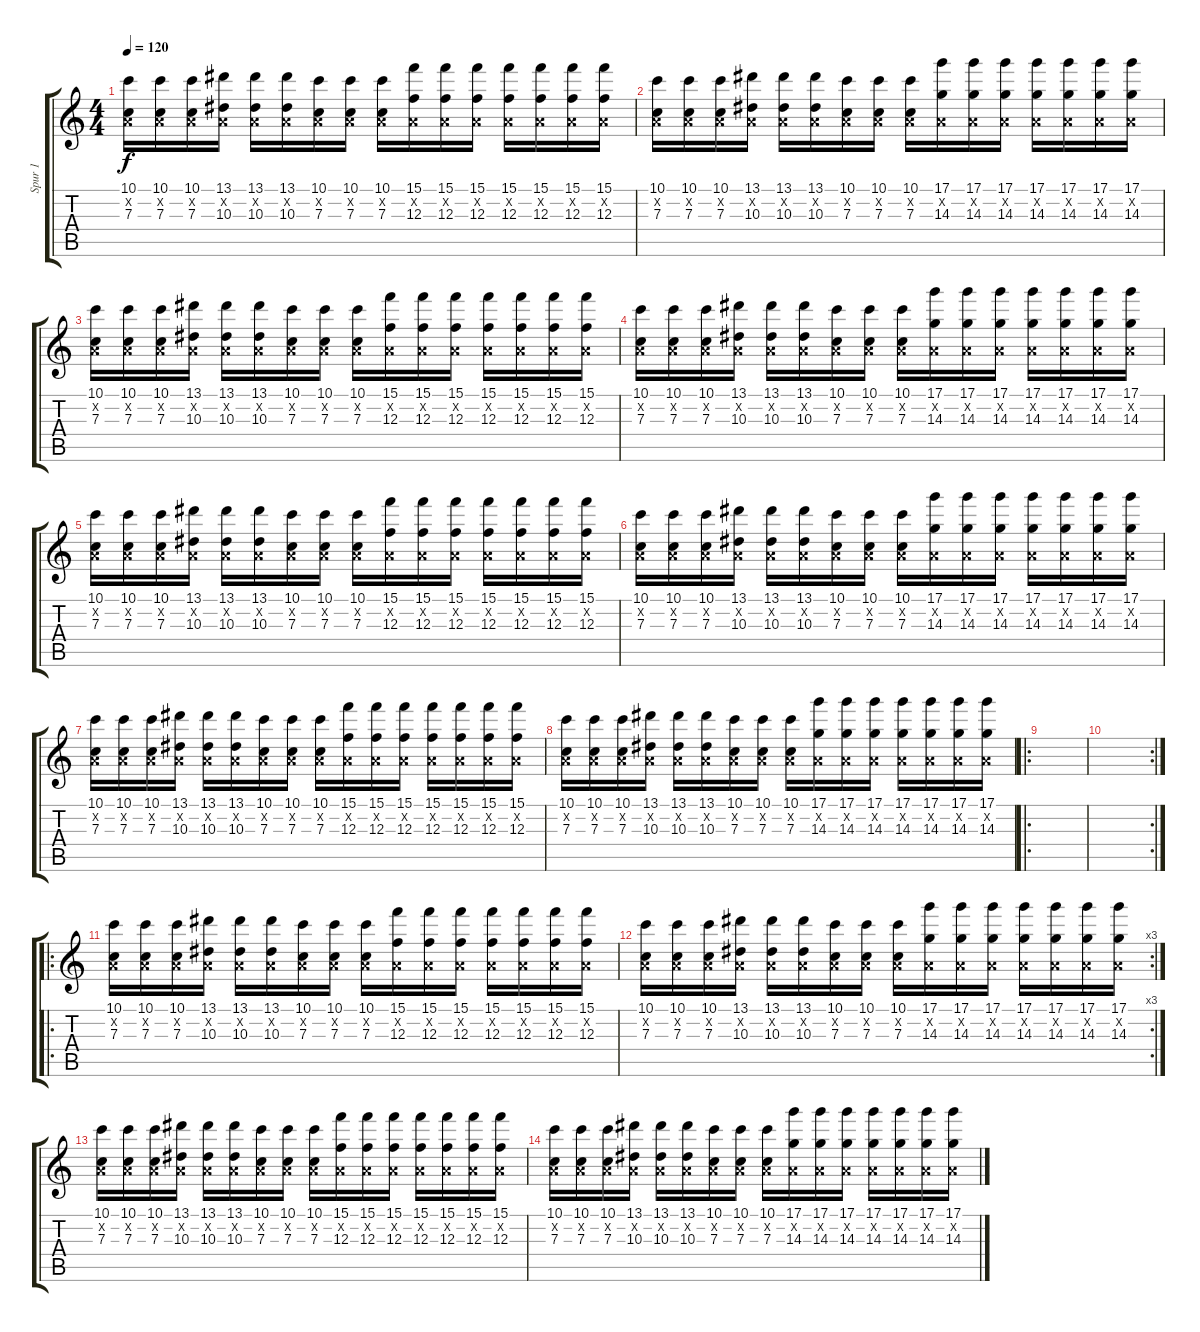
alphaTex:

\track ("Spur 1" "Spur 1") {instrument distortionguitar}
\staff {score tabs}
\tuning (D4 A3 F3 C3 G2 C2) {hide}
\ts (4 4)
\tempo 120
\clef g2
\ks c
(10.1 0.2{x} 7.3).16{dy f instrument distortionguitar} (10.1 0.2{x} 7.3).16 (10.1 0.2{x} 7.3).16 (13.1 0.2{x} 10.3).16 (13.1 0.2{x} 10.3).16 (13.1 0.2{x} 10.3).16 (10.1 0.2{x} 7.3).16 (10.1 0.2{x} 7.3).16 (10.1 0.2{x} 7.3).16 (15.1 0.2{x} 12.3).16 (15.1 0.2{x} 12.3).16 (15.1 0.2{x} 12.3).16 (15.1 0.2{x} 12.3).16 (15.1 0.2{x} 12.3).16 (15.1 0.2{x} 12.3).16 (15.1 0.2{x} 12.3).16 |
(10.1 0.2{x} 7.3).16 (10.1 0.2{x} 7.3).16 (10.1 0.2{x} 7.3).16 (13.1 0.2{x} 10.3).16 (13.1 0.2{x} 10.3).16 (13.1 0.2{x} 10.3).16 (10.1 0.2{x} 7.3).16 (10.1 0.2{x} 7.3).16 (10.1 0.2{x} 7.3).16 (17.1 0.2{x} 14.3).16 (17.1 0.2{x} 14.3).16 (17.1 0.2{x} 14.3).16 (17.1 0.2{x} 14.3).16 (17.1 0.2{x} 14.3).16 (17.1 0.2{x} 14.3).16 (17.1 0.2{x} 14.3).16 |
(10.1 0.2{x} 7.3).16 (10.1 0.2{x} 7.3).16 (10.1 0.2{x} 7.3).16 (13.1 0.2{x} 10.3).16 (13.1 0.2{x} 10.3).16 (13.1 0.2{x} 10.3).16 (10.1 0.2{x} 7.3).16 (10.1 0.2{x} 7.3).16 (10.1 0.2{x} 7.3).16 (15.1 0.2{x} 12.3).16 (15.1 0.2{x} 12.3).16 (15.1 0.2{x} 12.3).16 (15.1 0.2{x} 12.3).16 (15.1 0.2{x} 12.3).16 (15.1 0.2{x} 12.3).16 (15.1 0.2{x} 12.3).16 |
(10.1 0.2{x} 7.3).16 (10.1 0.2{x} 7.3).16 (10.1 0.2{x} 7.3).16 (13.1 0.2{x} 10.3).16 (13.1 0.2{x} 10.3).16 (13.1 0.2{x} 10.3).16 (10.1 0.2{x} 7.3).16 (10.1 0.2{x} 7.3).16 (10.1 0.2{x} 7.3).16 (17.1 0.2{x} 14.3).16 (17.1 0.2{x} 14.3).16 (17.1 0.2{x} 14.3).16 (17.1 0.2{x} 14.3).16 (17.1 0.2{x} 14.3).16 (17.1 0.2{x} 14.3).16 (17.1 0.2{x} 14.3).16 |
(10.1 0.2{x} 7.3).16{volume 7} (10.1 0.2{x} 7.3).16 (10.1 0.2{x} 7.3).16 (13.1 0.2{x} 10.3).16 (13.1 0.2{x} 10.3).16 (13.1 0.2{x} 10.3).16 (10.1 0.2{x} 7.3).16 (10.1 0.2{x} 7.3).16 (10.1 0.2{x} 7.3).16 (15.1 0.2{x} 12.3).16 (15.1 0.2{x} 12.3).16 (15.1 0.2{x} 12.3).16 (15.1 0.2{x} 12.3).16 (15.1 0.2{x} 12.3).16 (15.1 0.2{x} 12.3).16 (15.1 0.2{x} 12.3).16 |
(10.1 0.2{x} 7.3).16 (10.1 0.2{x} 7.3).16 (10.1 0.2{x} 7.3).16 (13.1 0.2{x} 10.3).16 (13.1 0.2{x} 10.3).16 (13.1 0.2{x} 10.3).16 (10.1 0.2{x} 7.3).16 (10.1 0.2{x} 7.3).16 (10.1 0.2{x} 7.3).16 (17.1 0.2{x} 14.3).16 (17.1 0.2{x} 14.3).16 (17.1 0.2{x} 14.3).16 (17.1 0.2{x} 14.3).16 (17.1 0.2{x} 14.3).16 (17.1 0.2{x} 14.3).16 (17.1 0.2{x} 14.3).16 |
(10.1 0.2{x} 7.3).16 (10.1 0.2{x} 7.3).16 (10.1 0.2{x} 7.3).16 (13.1 0.2{x} 10.3).16 (13.1 0.2{x} 10.3).16 (13.1 0.2{x} 10.3).16 (10.1 0.2{x} 7.3).16 (10.1 0.2{x} 7.3).16 (10.1 0.2{x} 7.3).16 (15.1 0.2{x} 12.3).16 (15.1 0.2{x} 12.3).16 (15.1 0.2{x} 12.3).16 (15.1 0.2{x} 12.3).16 (15.1 0.2{x} 12.3).16 (15.1 0.2{x} 12.3).16 (15.1 0.2{x} 12.3).16 |
(10.1 0.2{x} 7.3).16 (10.1 0.2{x} 7.3).16 (10.1 0.2{x} 7.3).16 (13.1 0.2{x} 10.3).16 (13.1 0.2{x} 10.3).16 (13.1 0.2{x} 10.3).16 (10.1 0.2{x} 7.3).16 (10.1 0.2{x} 7.3).16 (10.1 0.2{x} 7.3).16 (17.1 0.2{x} 14.3).16 (17.1 0.2{x} 14.3).16 (17.1 0.2{x} 14.3).16 (17.1 0.2{x} 14.3).16 (17.1 0.2{x} 14.3).16 (17.1 0.2{x} 14.3).16 (17.1 0.2{x} 14.3).16 |
\ro
|
\rc 2
|
\ro
(10.1 0.2{x} 7.3).16{volume 7} (10.1 0.2{x} 7.3).16 (10.1 0.2{x} 7.3).16 (13.1 0.2{x} 10.3).16 (13.1 0.2{x} 10.3).16 (13.1 0.2{x} 10.3).16 (10.1 0.2{x} 7.3).16 (10.1 0.2{x} 7.3).16 (10.1 0.2{x} 7.3).16 (15.1 0.2{x} 12.3).16 (15.1 0.2{x} 12.3).16 (15.1 0.2{x} 12.3).16 (15.1 0.2{x} 12.3).16 (15.1 0.2{x} 12.3).16 (15.1 0.2{x} 12.3).16 (15.1 0.2{x} 12.3).16 |
\rc 3
(10.1 0.2{x} 7.3).16 (10.1 0.2{x} 7.3).16 (10.1 0.2{x} 7.3).16 (13.1 0.2{x} 10.3).16 (13.1 0.2{x} 10.3).16 (13.1 0.2{x} 10.3).16 (10.1 0.2{x} 7.3).16 (10.1 0.2{x} 7.3).16 (10.1 0.2{x} 7.3).16 (17.1 0.2{x} 14.3).16 (17.1 0.2{x} 14.3).16 (17.1 0.2{x} 14.3).16 (17.1 0.2{x} 14.3).16 (17.1 0.2{x} 14.3).16 (17.1 0.2{x} 14.3).16 (17.1 0.2{x} 14.3).16 |
(10.1 0.2{x} 7.3).16{volume 7} (10.1 0.2{x} 7.3).16 (10.1 0.2{x} 7.3).16 (13.1 0.2{x} 10.3).16 (13.1 0.2{x} 10.3).16 (13.1 0.2{x} 10.3).16 (10.1 0.2{x} 7.3).16 (10.1 0.2{x} 7.3).16 (10.1 0.2{x} 7.3).16 (15.1 0.2{x} 12.3).16 (15.1 0.2{x} 12.3).16 (15.1 0.2{x} 12.3).16 (15.1 0.2{x} 12.3).16 (15.1 0.2{x} 12.3).16 (15.1 0.2{x} 12.3).16 (15.1 0.2{x} 12.3).16 |
(10.1 0.2{x} 7.3).16 (10.1 0.2{x} 7.3).16 (10.1 0.2{x} 7.3).16 (13.1 0.2{x} 10.3).16 (13.1 0.2{x} 10.3).16 (13.1 0.2{x} 10.3).16 (10.1 0.2{x} 7.3).16 (10.1 0.2{x} 7.3).16 (10.1 0.2{x} 7.3).16 (17.1 0.2{x} 14.3).16 (17.1 0.2{x} 14.3).16 (17.1 0.2{x} 14.3).16 (17.1 0.2{x} 14.3).16 (17.1 0.2{x} 14.3).16 (17.1 0.2{x} 14.3).16 (17.1 0.2{x} 14.3).16
